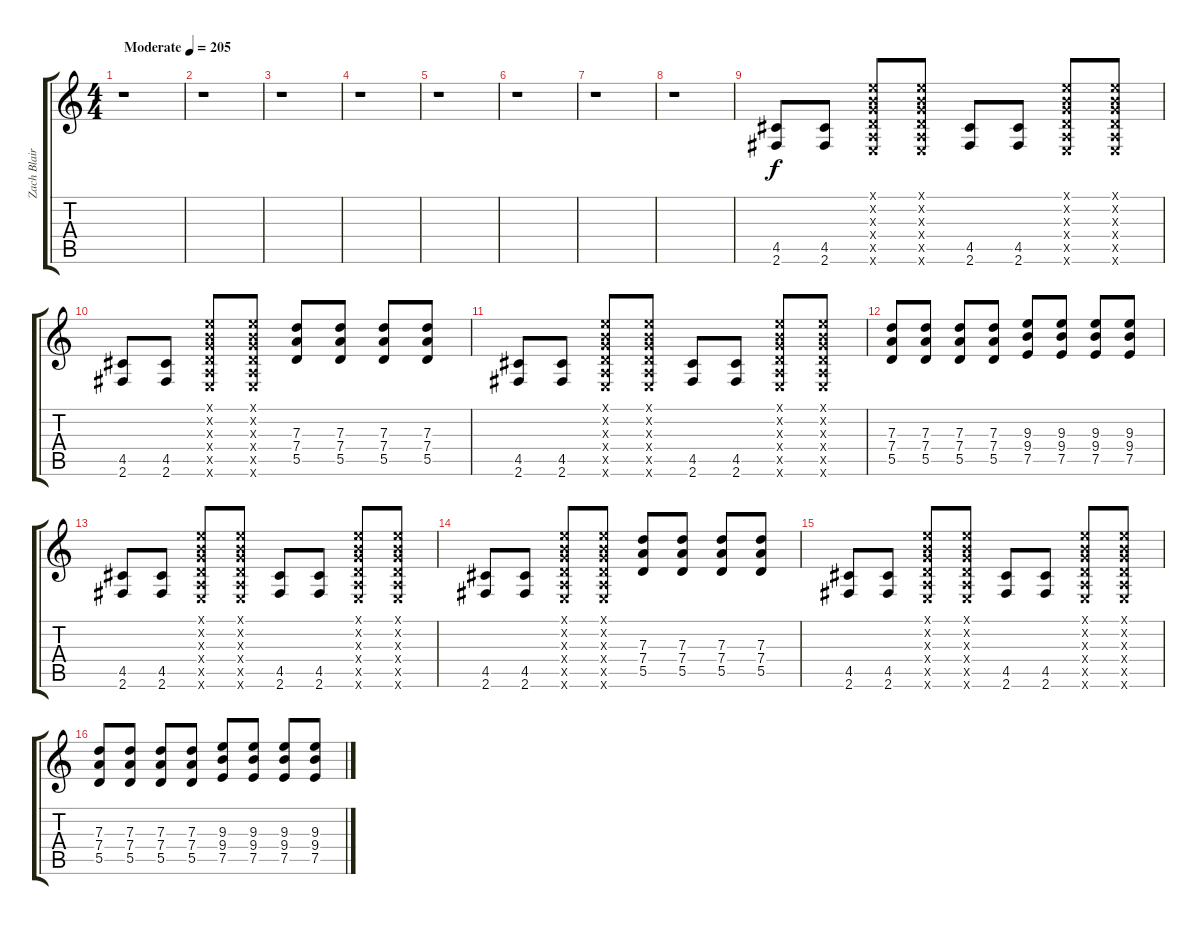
\track ("Zach Blair" "Zach Blair") {instrument distortionguitar}
\staff {score tabs}
\tuning (E4 B3 G3 D3 A2 E2) {hide}
\ts (4 4)
\tempo (205 "Moderate")
\clef g2
\ks c
r.1{dy f instrument distortionguitar} |
r.1 |
r.1 |
r.1 |
r.1 |
r.1 |
r.1 |
r.1 |
(4.5 2.6).8 (4.5 2.6).8 (0.1{x} 0.2{x} 0.3{x} 0.4{x} 0.5{x} 0.6{x}).8 (0.1{x} 0.2{x} 0.3{x} 0.4{x} 0.5{x} 0.6{x}).8 (4.5 2.6).8 (4.5 2.6).8 (0.1{x} 0.2{x} 0.3{x} 0.4{x} 0.5{x} 0.6{x}).8 (0.1{x} 0.2{x} 0.3{x} 0.4{x} 0.5{x} 0.6{x}).8 |
(4.5 2.6).8 (4.5 2.6).8 (0.1{x} 0.2{x} 0.3{x} 0.4{x} 0.5{x} 0.6{x}).8 (0.1{x} 0.2{x} 0.3{x} 0.4{x} 0.5{x} 0.6{x}).8 (7.3 7.4 5.5).8 (7.3 7.4 5.5).8 (7.3 7.4 5.5).8 (7.3 7.4 5.5).8 |
(4.5 2.6).8 (4.5 2.6).8 (0.1{x} 0.2{x} 0.3{x} 0.4{x} 0.5{x} 0.6{x}).8 (0.1{x} 0.2{x} 0.3{x} 0.4{x} 0.5{x} 0.6{x}).8 (4.5 2.6).8 (4.5 2.6).8 (0.1{x} 0.2{x} 0.3{x} 0.4{x} 0.5{x} 0.6{x}).8 (0.1{x} 0.2{x} 0.3{x} 0.4{x} 0.5{x} 0.6{x}).8 |
(7.3 7.4 5.5).8 (7.3 7.4 5.5).8 (7.3 7.4 5.5).8 (7.3 7.4 5.5).8 (9.3 9.4 7.5).8 (9.3 9.4 7.5).8 (9.3 9.4 7.5).8 (9.3 9.4 7.5).8 |
(4.5 2.6).8 (4.5 2.6).8 (0.1{x} 0.2{x} 0.3{x} 0.4{x} 0.5{x} 0.6{x}).8 (0.1{x} 0.2{x} 0.3{x} 0.4{x} 0.5{x} 0.6{x}).8 (4.5 2.6).8 (4.5 2.6).8 (0.1{x} 0.2{x} 0.3{x} 0.4{x} 0.5{x} 0.6{x}).8 (0.1{x} 0.2{x} 0.3{x} 0.4{x} 0.5{x} 0.6{x}).8 |
(4.5 2.6).8 (4.5 2.6).8 (0.1{x} 0.2{x} 0.3{x} 0.4{x} 0.5{x} 0.6{x}).8 (0.1{x} 0.2{x} 0.3{x} 0.4{x} 0.5{x} 0.6{x}).8 (7.3 7.4 5.5).8 (7.3 7.4 5.5).8 (7.3 7.4 5.5).8 (7.3 7.4 5.5).8 |
(4.5 2.6).8 (4.5 2.6).8 (0.1{x} 0.2{x} 0.3{x} 0.4{x} 0.5{x} 0.6{x}).8 (0.1{x} 0.2{x} 0.3{x} 0.4{x} 0.5{x} 0.6{x}).8 (4.5 2.6).8 (4.5 2.6).8 (0.1{x} 0.2{x} 0.3{x} 0.4{x} 0.5{x} 0.6{x}).8 (0.1{x} 0.2{x} 0.3{x} 0.4{x} 0.5{x} 0.6{x}).8 |
(7.3 7.4 5.5).8 (7.3 7.4 5.5).8 (7.3 7.4 5.5).8 (7.3 7.4 5.5).8 (9.3 9.4 7.5).8 (9.3 9.4 7.5).8 (9.3 9.4 7.5).8 (9.3 9.4 7.5).8
